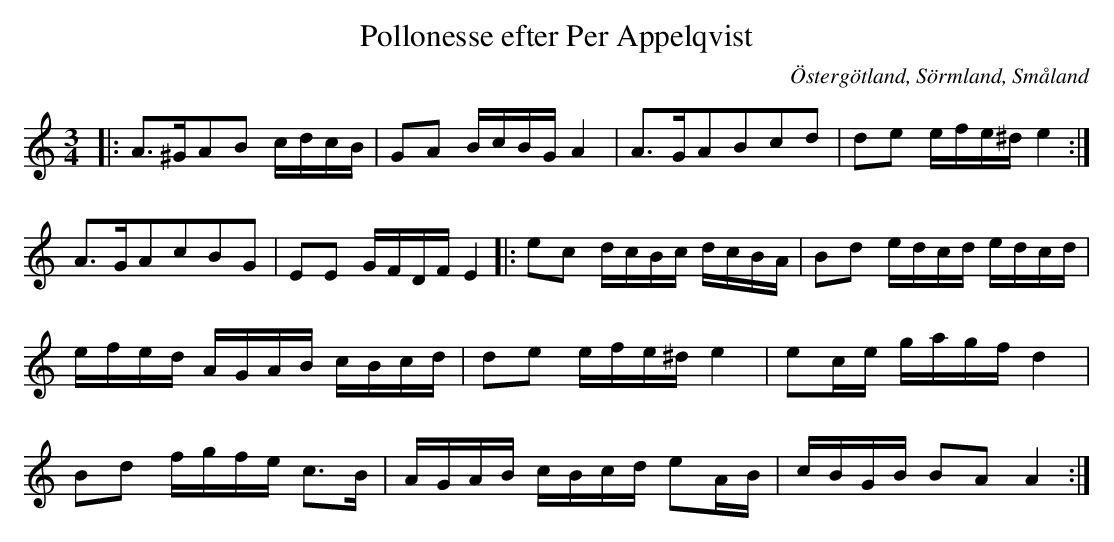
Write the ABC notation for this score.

X:1
T:Pollonesse efter Per Appelqvist
O:Östergötland, Sörmland, Småland
M:3/4
L:1/8
 Låten är noterad i stämning AEAE och har försetts med nummer 12.
 Har hört Johan Hedin spela den.
K:Am
|: A>^GAB c/2d/2c/2B/2| GA B/2c/2B/2G/2 A2 | A>GABcd | de e/2f/2e/2^d/2 e2 :| A>GAcBG | EE G/2F/2D/2F/2 E2  |: ec d/2c/2B/2c/2 d/2c/2B/2A/2 | Bd e/2d/2c/2d/2 e/2d/2c/2d/2 |e/2f/2e/2d/2 A/2G/2A/2B/2 c/2B/2c/2d/2 | de e/2f/2e/2^d/2 e2 | ec/2e/2 g/2a/2g/2f/2 d2 | Bd f/2g/2f/2e/2 c>B | A/2G/2A/2B/2 c/2B/2c/2d/2 eA/2B/2 | c/2B/2G/2B/2 BA A2 :|
